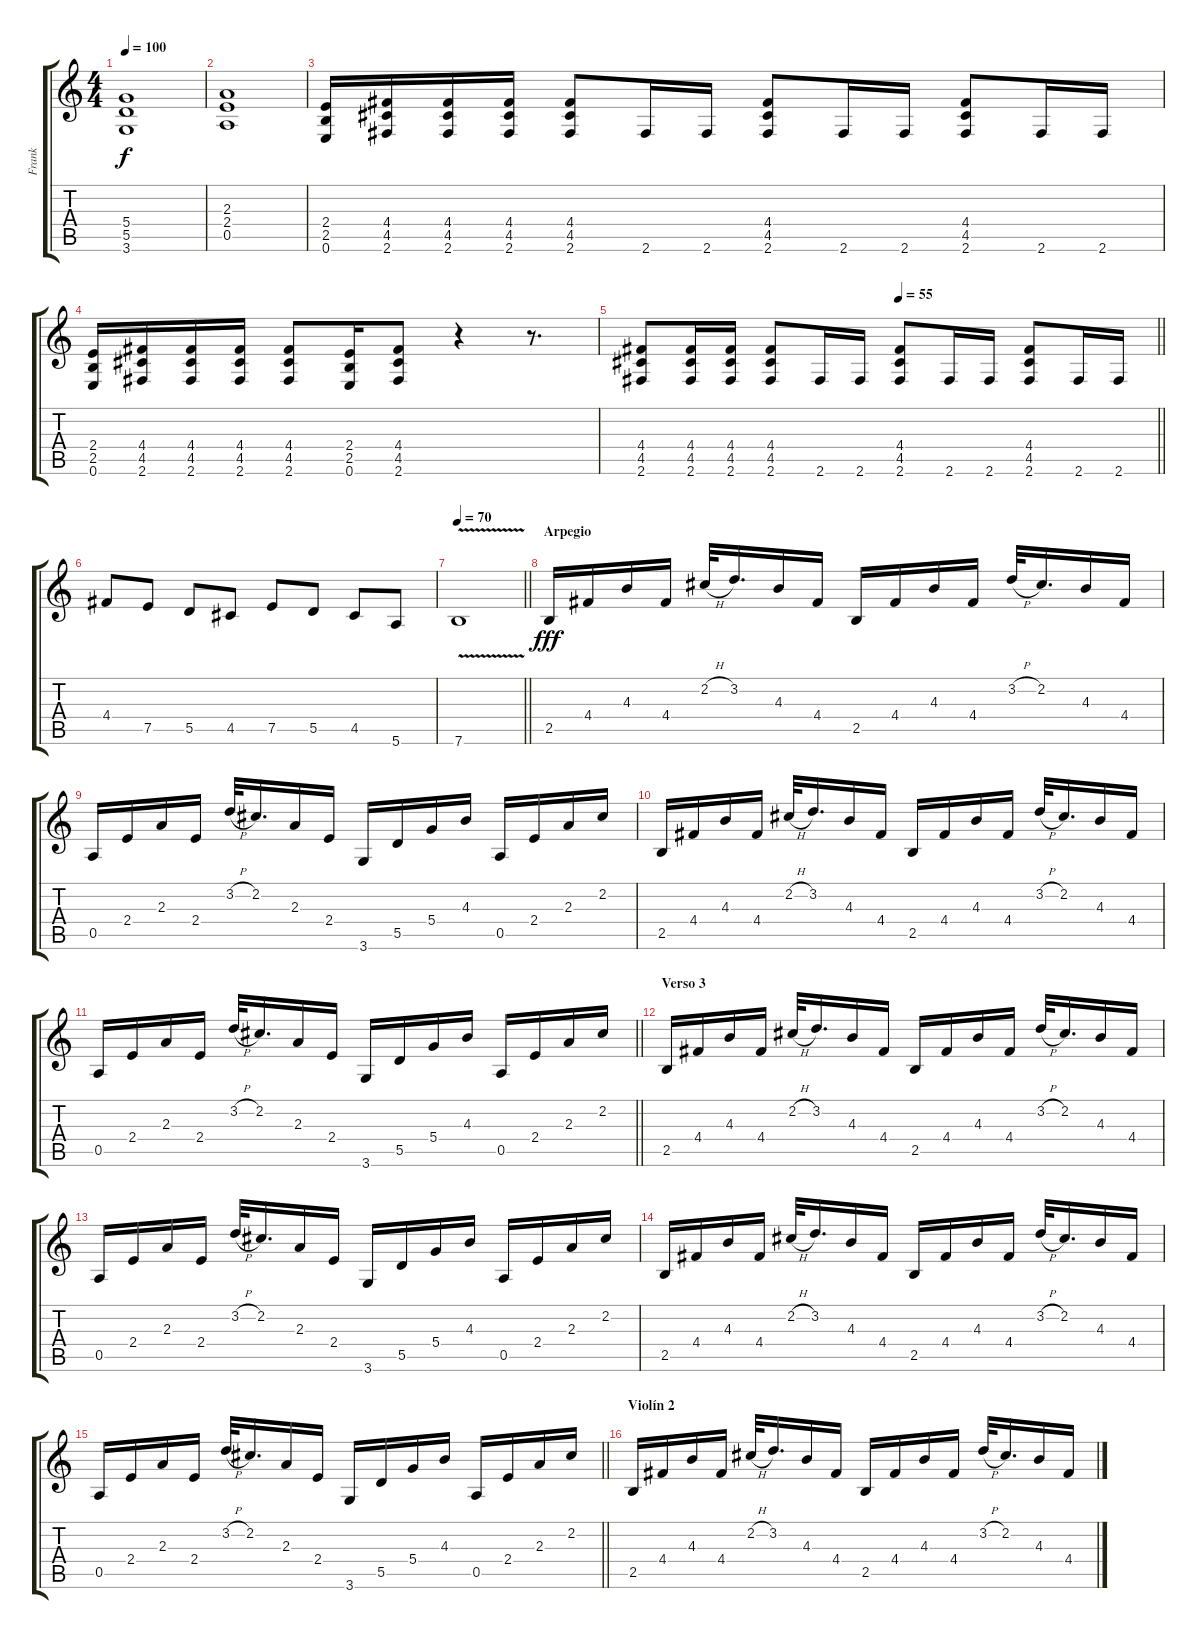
\track ("Frank" "Frank") {instrument distortionguitar}
\staff {score tabs}
\tuning (E4 B3 G3 D3 A2 E2) {hide}
\ts (4 4)
\tempo 100
\clef g2
\ks c
(5.4 5.5 3.6).1{dy f} |
(2.3 2.4 0.5).1 |
(2.4 2.5 0.6).16 (4.4 4.5 2.6).16 (4.4 4.5 2.6).16 (4.4 4.5 2.6).16 (4.4 4.5 2.6).8 2.6.16 2.6.16 (4.4 4.5 2.6).8 2.6.16 2.6.16 (4.4 4.5 2.6).8 2.6.16 2.6.16 |
(2.4 2.5 0.6).16 (4.4 4.5 2.6).16 (4.4 4.5 2.6).16 (4.4 4.5 2.6).16 (4.4 4.5 2.6).8 (2.4 2.5 0.6).16 (4.4 4.5 2.6).8 r.4 r.8{d} |
\tempo (55 0.5)
\barLineRight lightlight
(4.4 4.5 2.6).8 (4.4 4.5 2.6).16 (4.4 4.5 2.6).16 (4.4 4.5 2.6).8 2.6.16 2.6.16 (4.4 4.5 2.6).8 2.6.16 2.6.16 (4.4 4.5 2.6).8 2.6.16 2.6.16 |
4.4.8 7.5.8 5.5.8 4.5.8 7.5.8 5.5.8 4.5.8 5.6.8 |
\tempo 70
\barLineRight lightlight
7.6{v}.1{volume 5} |
\section ("" "Arpegio")
2.5.16{dy fff volume 10 balance 8 instrument electricguitarjazz} 4.4.16 4.3.16 4.4.16 2.2{h}.32 3.2.16{d} 4.3.16 4.4.16 2.5.16 4.4.16 4.3.16 4.4.16 3.2{h}.32 2.2.16{d} 4.3.16 4.4.16 |
0.5.16 2.4.16 2.3.16 2.4.16 3.2{h}.32 2.2.16{d} 2.3.16 2.4.16 3.6.16 5.5.16 5.4.16 4.3.16 0.5.16 2.4.16 2.3.16 2.2.16 |
2.5.16 4.4.16 4.3.16 4.4.16 2.2{h}.32 3.2.16{d} 4.3.16 4.4.16 2.5.16 4.4.16 4.3.16 4.4.16 3.2{h}.32 2.2.16{d} 4.3.16 4.4.16 |
\barLineRight lightlight
0.5.16 2.4.16 2.3.16 2.4.16 3.2{h}.32 2.2.16{d} 2.3.16 2.4.16 3.6.16 5.5.16 5.4.16 4.3.16 0.5.16 2.4.16 2.3.16 2.2.16 |
\section ("" "Verso 3")
2.5.16 4.4.16 4.3.16 4.4.16 2.2{h}.32 3.2.16{d} 4.3.16 4.4.16 2.5.16 4.4.16 4.3.16 4.4.16 3.2{h}.32 2.2.16{d} 4.3.16 4.4.16 |
0.5.16 2.4.16 2.3.16 2.4.16 3.2{h}.32 2.2.16{d} 2.3.16 2.4.16 3.6.16 5.5.16 5.4.16 4.3.16 0.5.16 2.4.16 2.3.16 2.2.16 |
2.5.16 4.4.16 4.3.16 4.4.16 2.2{h}.32 3.2.16{d} 4.3.16 4.4.16 2.5.16 4.4.16 4.3.16 4.4.16 3.2{h}.32 2.2.16{d} 4.3.16 4.4.16 |
\barLineRight lightlight
0.5.16 2.4.16 2.3.16 2.4.16 3.2{h}.32 2.2.16{d} 2.3.16 2.4.16 3.6.16 5.5.16 5.4.16 4.3.16 0.5.16 2.4.16 2.3.16 2.2.16 |
\section ("" "Violín 2")
2.5.16 4.4.16 4.3.16 4.4.16 2.2{h}.32 3.2.16{d} 4.3.16 4.4.16 2.5.16 4.4.16 4.3.16 4.4.16 3.2{h}.32 2.2.16{d} 4.3.16 4.4.16
